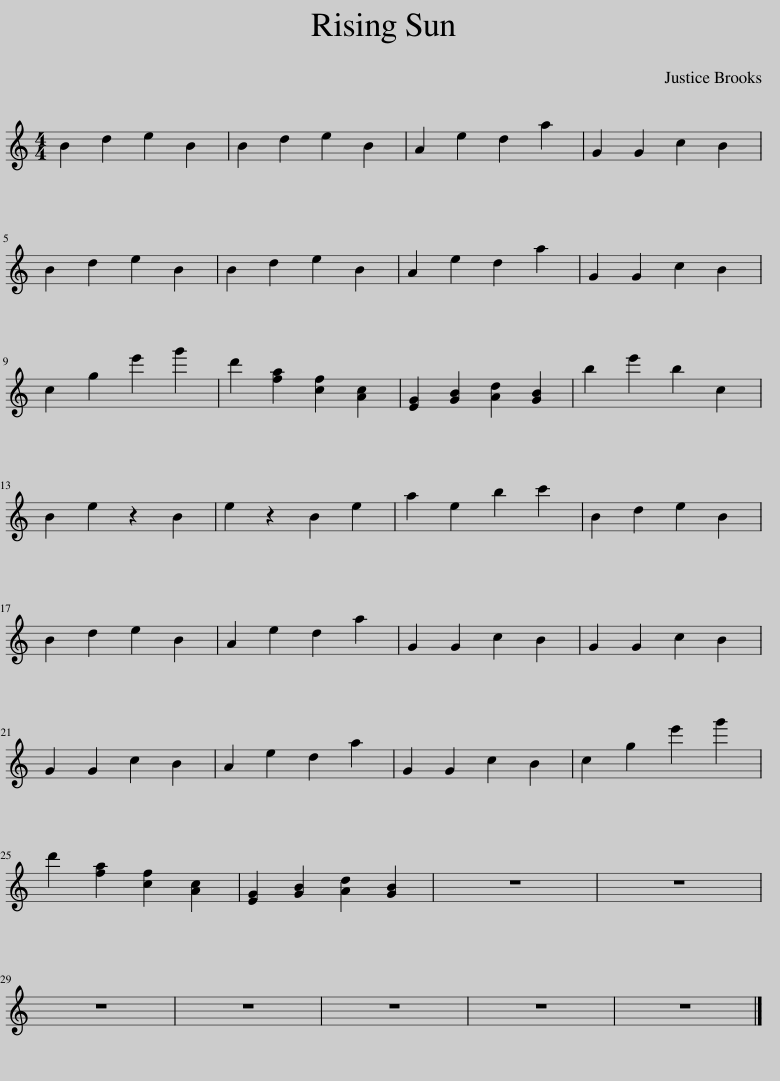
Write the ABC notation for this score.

X:1
L:1/8
M:4/4
I:linebreak $
K:C
V:1 treble
V:1
 B2 d2 e2 B2 | B2 d2 e2 B2 | A2 e2 d2 a2 | G2 G2 c2 B2 |$ B2 d2 e2 B2 | %5
 B2 d2 e2 B2 | A2 e2 d2 a2 | G2 G2 c2 B2 |$ c2 g2 e'2 g'2 | d'2 [fa]2 [cf]2 [Ac]2 | %10
 [EG]2 [GB]2 [Ad]2 [GB]2 | b2 e'2 b2 c2 |$ B2 e2 z2 B2 | e2 z2 B2 e2 | a2 e2 b2 c'2 | %15
 B2 d2 e2 B2 |$ B2 d2 e2 B2 | A2 e2 d2 a2 | G2 G2 c2 B2 | G2 G2 c2 B2 |$ %20
 G2 G2 c2 B2 | A2 e2 d2 a2 | G2 G2 c2 B2 | c2 g2 e'2 g'2 |$ d'2 [fa]2 [cf]2 [Ac]2 | %25
 [EG]2 [GB]2 [Ad]2 [GB]2 | z8 | z8 |$ z8 | z8 | %30
 z8 | z8 | z8 |] %33
